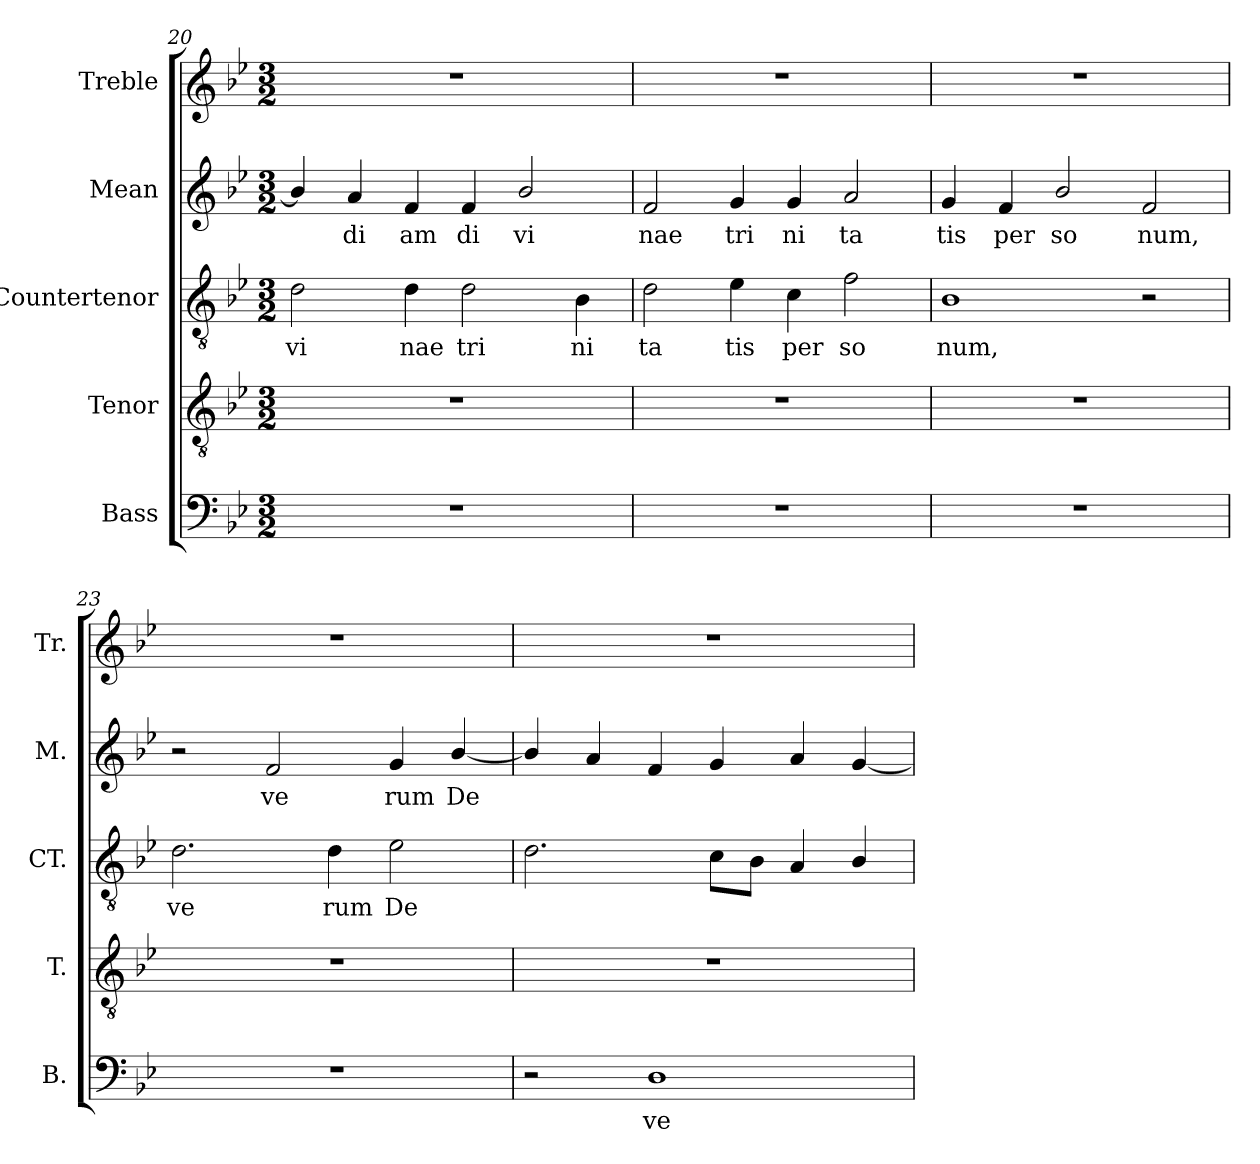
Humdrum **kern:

**kern	**text	**kern	**kern	**text	**kern	**text	**kern
*part5	*part5	*part4	*part3	*part3	*part2	*part2	*part1
*staff5	*staff5	*staff4	*staff3	*staff3	*staff2	*staff2	*staff1
*I"Bass	*	*I"Tenor	*I"Countertenor	*	*I"Mean	*	*I"Treble
*I'B.	*	*I'T.	*I'CT.	*	*I'M.	*	*I'Tr.
*clefF4	*	*clefGv2	*clefGv2	*	*clefG2	*	*clefG2
*	*	*ITrd7c12	*ITrd7c12	*	*	*	*
*k[b-e-]	*	*k[b-e-]	*k[b-e-]	*	*k[b-e-]	*	*k[b-e-]
*g:	*	*g:	*g:	*	*g:	*	*g:
*M3/2	*	*M3/2	*M3/2	*	*M3/2	*	*M3/2
=20	=20	=20	=20	=20	=20	=20	=20
!LO:N:vis=1	!	!LO:N:vis=1	!	!	!	!	!
!	!	!	!	!LO:LY:b:color=#000000	!	!	!LO:N:vis=1
1.r	.	1.r	2Di\	vi	4b-i/]	.	1.r
!	!	!	!	!	!	!LO:LY:b:color=#000000	!
.	.	.	.	.	4ai/	di	.
!	!	!	!	!LO:LY:b:color=#000000	!	!	!
!	!	!	!	!	!	!LO:LY:b:color=#000000	!
.	.	.	4Di\	nae	4fi/	am	.
!	!	!	!	!LO:LY:b:color=#000000	!	!	!
!	!	!	!	!	!	!LO:LY:b:color=#000000	!
.	.	.	2Di\	tri	4fi/	di	.
!	!	!	!	!	!	!LO:LY:b:color=#000000	!
.	.	.	.	.	2b-i/	vi	.
!	!	!	!	!LO:LY:b:color=#000000	!	!	!
.	.	.	4BB-i\	ni	.	.	.
=21	=21	=21	=21	=21	=21	=21	=21
!LO:N:vis=1	!	!LO:N:vis=1	!	!	!	!	!
!	!	!	!	!LO:LY:b:color=#000000	!	!	!
!	!	!	!	!	!	!LO:LY:b:color=#000000	!LO:N:vis=1
1.r	.	1.r	2Di\	ta	2fi/	nae	1.r
!	!	!	!	!LO:LY:b:color=#000000	!	!	!
!	!	!	!	!	!	!LO:LY:b:color=#000000	!
.	.	.	4E-i\	tis	4gi/	tri	.
!	!	!	!	!LO:LY:b:color=#000000	!	!	!
!	!	!	!	!	!	!LO:LY:b:color=#000000	!
.	.	.	4Ci\	per	4gi/	ni	.
!	!	!	!	!LO:LY:b:color=#000000	!	!	!
!	!	!	!	!	!	!LO:LY:b:color=#000000	!
.	.	.	2Fi\	so	2ai/	ta	.
=22	=22	=22	=22	=22	=22	=22	=22
!LO:N:vis=1	!	!LO:N:vis=1	!	!	!	!	!
!	!	!	!	!LO:LY:b:color=#000000	!	!	!
!	!	!	!	!	!	!LO:LY:b:color=#000000	!LO:N:vis=1
1.r	.	1.r	1BB-i	num,	4gi/	tis	1.r
!	!	!	!	!	!	!LO:LY:b:color=#000000	!
.	.	.	.	.	4fi/	per	.
!	!	!	!	!	!	!LO:LY:b:color=#000000	!
.	.	.	.	.	2b-i/	so	.
!	!	!	!	!	!	!LO:LY:b:color=#000000	!
.	.	.	2r	.	2fi/	num,	.
=23	=23	=23	=23	=23	=23	=23	=23
!LO:N:vis=1	!	!LO:N:vis=1	!	!	!	!	!
!	!	!	!	!LO:LY:b:color=#000000	!	!	!LO:N:vis=1
1.r	.	1.r	2.Di\	ve	2r	.	1.r
!	!	!	!	!	!	!LO:LY:b:color=#000000	!
.	.	.	.	.	2fi/	ve	.
!	!	!	!	!LO:LY:b:color=#000000	!	!	!
.	.	.	4Di\	rum	.	.	.
!	!	!	!	!LO:LY:b:color=#000000	!	!	!
!	!	!	!	!	!	!LO:LY:b:color=#000000	!
.	.	.	2E-i\	De	4gi/	rum	.
!	!	!	!	!	!	!LO:LY:b:color=#000000	!
.	.	.	.	.	[<4b-i/	De	.
=24	=24	=24	=24	=24	=24	=24	=24
!	!	!LO:N:vis=1	!	!	!	!	!LO:N:vis=1
2r	.	1.r	2.Di\	.	4b-i/]	.	1.r
.	.	.	.	.	4ai/	.	.
!	!LO:LY:b:color=#000000	!	!	!	!	!	!
1Di	ve	.	.	.	4fi/	.	.
.	.	.	8Ci\L	.	4gi/	.	.
.	.	.	8BB-i\J	.	.	.	.
.	.	.	4AAi/	.	4ai/	.	.
.	.	.	4BB-i/	.	[<4gi/	.	.
=	=	=	=	=	=	=	=
*-	*-	*-	*-	*-	*-	*-	*-
